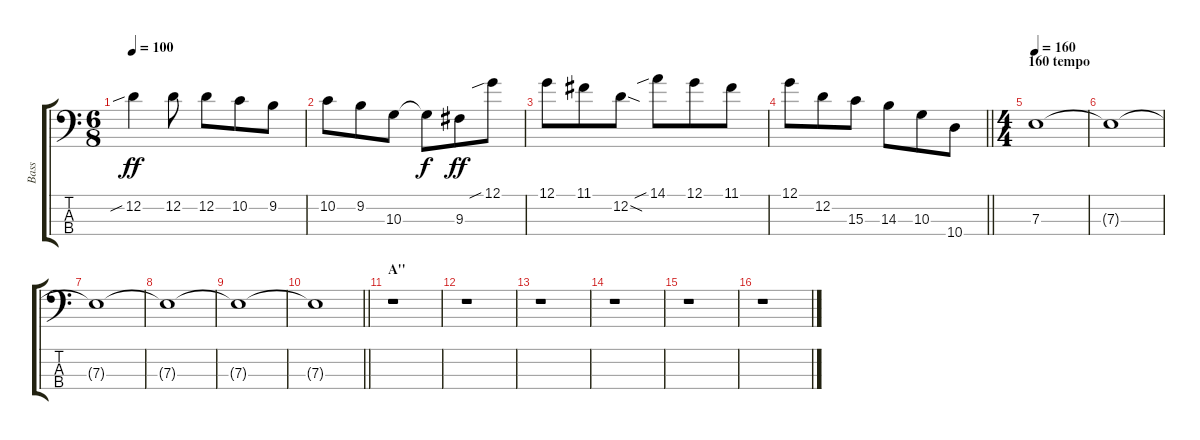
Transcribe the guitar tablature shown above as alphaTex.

\track ("Bass" "Bass") {instrument electricbasspick}
\staff {score tabs}
\tuning (G2 D2 A1 E1) {hide}
\ts (6 8)
\tempo 100
\clef f4
\ks c
12.2{sib}.4{dy ff} 12.2.8 12.2.8 10.2.8 9.2.8 |
10.2.8 9.2.8 10.3.8 10.3{t}.8{dy f} 9.3.8{dy ff} 12.1{sib}.8 |
12.1.8 11.1.8 12.2{sod}.8 14.1{sib}.8 12.1.8 11.1.8 |
\barLineRight lightlight
12.1.8 12.2.8 15.3.8 14.3.8 10.3.8 10.4.8 |
\ts (4 4)
\section ("" "160 tempo")
\tempo 160
7.3.1 |
7.3{t}.1 |
7.3{t}.1 |
7.3{t}.1 |
7.3{t}.1 |
\barLineRight lightlight
7.3{t}.1 |
\section ("" "A''")
r.1 |
r.1 |
r.1 |
r.1 |
r.1 |
r.1
